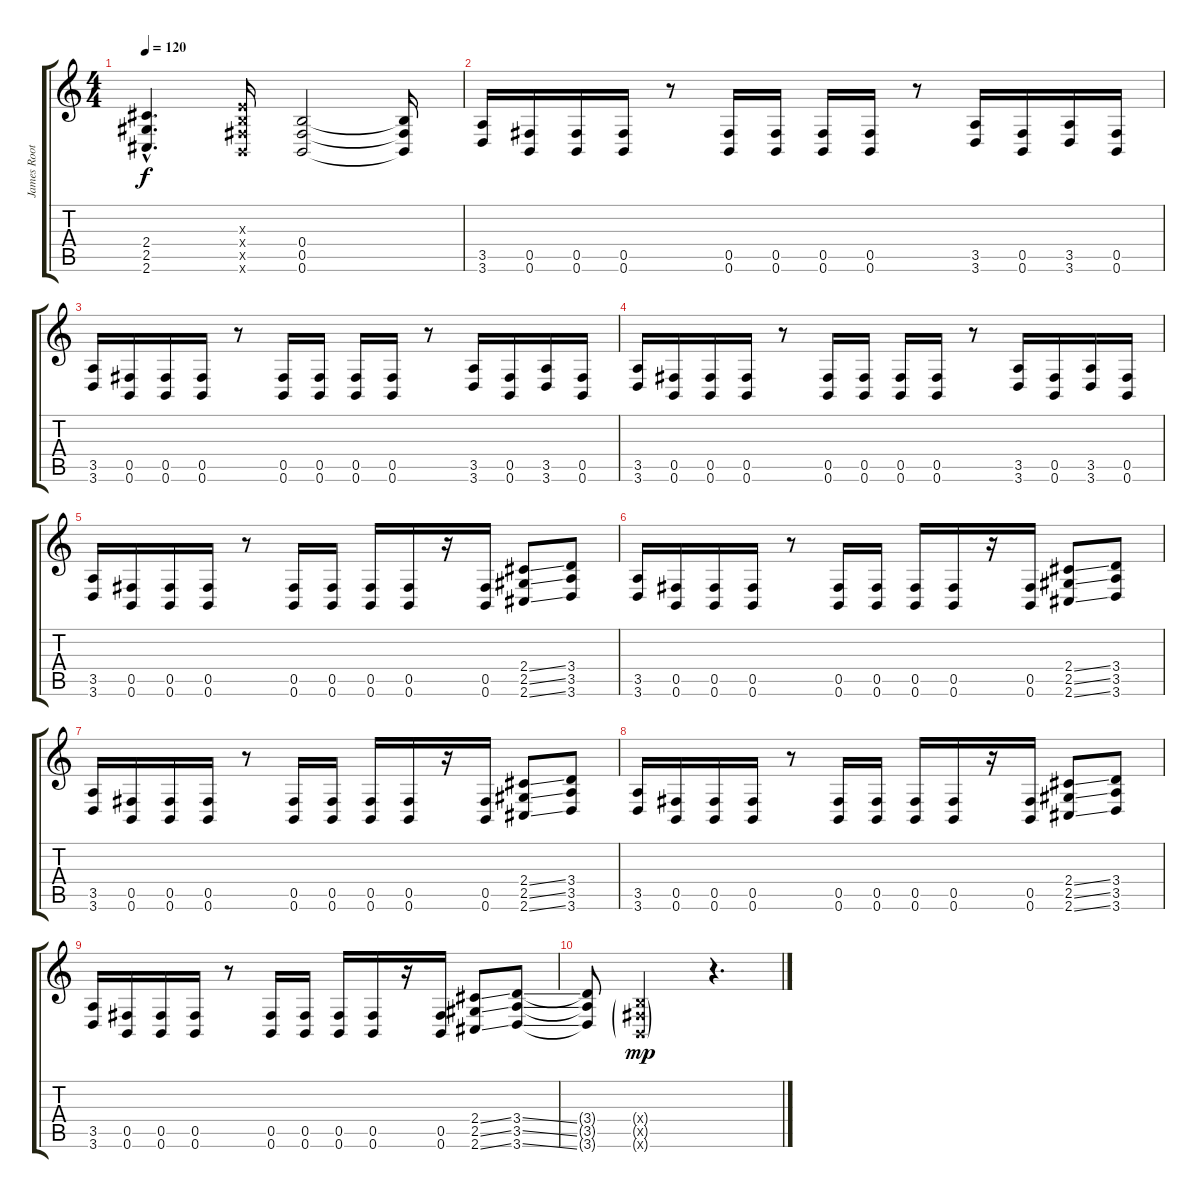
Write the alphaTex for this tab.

\track ("James Root     #4" "James Root") {instrument distortionguitar}
\staff {score tabs}
\tuning (Db4 Ab3 E3 B2 Gb2 B1) {hide}
\ts (4 4)
\tempo 120
\clef g2
\ks c
(2.4{hac t} 2.5{hac t} 2.6{hac t}).4{d dy f} (0.3{x} 0.4{x} 0.5{x} 0.6{x}).16 (0.4 0.5 0.6).2 (0.4{t} 0.5{t} 0.6{t}).16 |
(3.5 3.6).16 (0.5 0.6).16 (0.5 0.6).16 (0.5 0.6).16 r.8 (0.5 0.6).16 (0.5 0.6).16 (0.5 0.6).16 (0.5 0.6).16 r.8 (3.5 3.6).16 (0.5 0.6).16 (3.5 3.6).16 (0.5 0.6).16 |
(3.5 3.6).16 (0.5 0.6).16 (0.5 0.6).16 (0.5 0.6).16 r.8 (0.5 0.6).16 (0.5 0.6).16 (0.5 0.6).16 (0.5 0.6).16 r.8 (3.5 3.6).16 (0.5 0.6).16 (3.5 3.6).16 (0.5 0.6).16 |
(3.5 3.6).16 (0.5 0.6).16 (0.5 0.6).16 (0.5 0.6).16 r.8 (0.5 0.6).16 (0.5 0.6).16 (0.5 0.6).16 (0.5 0.6).16 r.8 (3.5 3.6).16 (0.5 0.6).16 (3.5 3.6).16 (0.5 0.6).16 |
(3.5 3.6).16 (0.5 0.6).16 (0.5 0.6).16 (0.5 0.6).16 r.8 (0.5 0.6).16 (0.5 0.6).16 (0.5 0.6).16 (0.5 0.6).16 r.16 (0.5 0.6).16 (2.4{ss} 2.5{ss} 2.6{ss}).8 (3.4 3.5 3.6).8 |
(3.5 3.6).16 (0.5 0.6).16 (0.5 0.6).16 (0.5 0.6).16 r.8 (0.5 0.6).16 (0.5 0.6).16 (0.5 0.6).16 (0.5 0.6).16 r.16 (0.5 0.6).16 (2.4{ss} 2.5{ss} 2.6{ss}).8 (3.4 3.5 3.6).8 |
(3.5 3.6).16 (0.5 0.6).16 (0.5 0.6).16 (0.5 0.6).16 r.8 (0.5 0.6).16 (0.5 0.6).16 (0.5 0.6).16 (0.5 0.6).16 r.16 (0.5 0.6).16 (2.4{ss} 2.5{ss} 2.6{ss}).8 (3.4 3.5 3.6).8 |
(3.5 3.6).16 (0.5 0.6).16 (0.5 0.6).16 (0.5 0.6).16 r.8 (0.5 0.6).16 (0.5 0.6).16 (0.5 0.6).16 (0.5 0.6).16 r.16 (0.5 0.6).16 (2.4{ss} 2.5{ss} 2.6{ss}).8 (3.4 3.5 3.6).8 |
(3.5 3.6).16 (0.5 0.6).16 (0.5 0.6).16 (0.5 0.6).16 r.8 (0.5 0.6).16 (0.5 0.6).16 (0.5 0.6).16 (0.5 0.6).16 r.16 (0.5 0.6).16 (2.4{ss} 2.5{ss} 2.6{ss}).8 (3.4{ss} 3.5{ss} 3.6{ss}).8 |
(3.4{t} 3.5{t} 3.6{t}).8 (0.4{g x} 0.5{g x} 0.6{g x}).2{dy mp volume 0} r.4{d}
